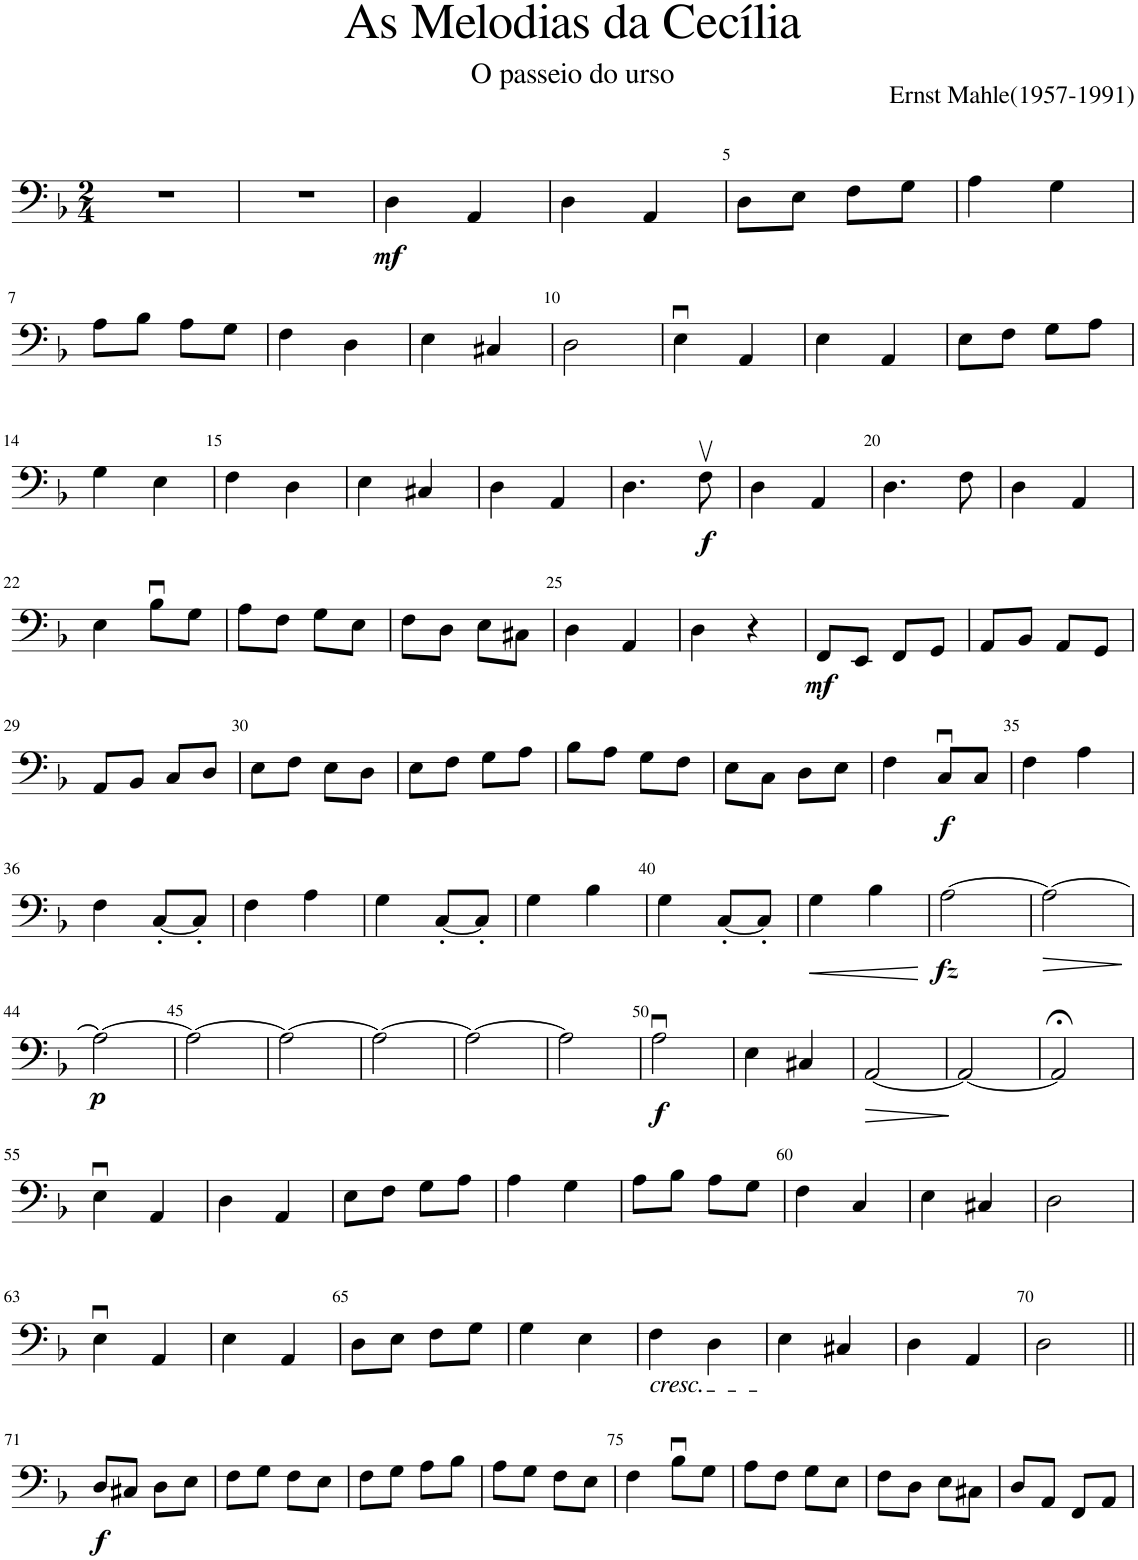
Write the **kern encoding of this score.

**kern	**dynam
*part1	*part1
*staff1	*staff1
*I"Contrabass	*
*I'Cb.	*
*clefF4	*
*Trd7c12	*
*k[b-]	*
*M2/4	*
=1	=1
2r	.
=2	=2
2r	.
=3	=3
!	!LO:DY:b
4D\	mf
4AA/	.
=4	=4
4D\	.
4AA/	.
=5	=5
8D\L	.
8E\J	.
8F\L	.
8G\J	.
=6	=6
4A\	.
4G\	.
!!LO:LB:g=z
=7	=7
8A\L	.
8B-\J	.
8A\L	.
8G\J	.
=8	=8
4F\	.
4D\	.
=9	=9
4E\	.
4C#X/	.
=10	=10
2D\	.
=11	=11
4Eu\	.
4AA/	.
=12	=12
4E\	.
4AA/	.
=13	=13
8E\L	.
8F\J	.
8G\L	.
8A\J	.
!!LO:LB:g=z
=14	=14
4G\	.
4E\	.
=15	=15
4F\	.
4D\	.
=16	=16
4E\	.
4C#X/	.
=17	=17
4D\	.
4AA/	.
=18	=18
4.D\	.
!	!LO:DY:b
8Fv\	f
=19	=19
4D\	.
4AA/	.
=20	=20
4.D\	.
8F\	.
=21	=21
4D\	.
4AA/	.
!!LO:LB:g=z
=22	=22
4E\	.
8B-u\L	.
8G\J	.
=23	=23
8A\L	.
8F\J	.
8G\L	.
8E\J	.
=24	=24
8F\L	.
8D\J	.
8E\L	.
8C#X\J	.
=25	=25
4D\	.
4AA/	.
=26	=26
4D\	.
4r	.
=27	=27
!	!LO:DY:b
8FF/L	mf
8EE/J	.
8FF/L	.
8GG/J	.
=28	=28
8AA/L	.
8BB-/J	.
8AA/L	.
8GG/J	.
!!LO:LB:g=z
=29	=29
8AA/L	.
8BB-/J	.
8C/L	.
8D/J	.
=30	=30
8E\L	.
8F\J	.
8E\L	.
8D\J	.
=31	=31
8E\L	.
8F\J	.
8G\L	.
8A\J	.
=32	=32
8B-\L	.
8A\J	.
8G\L	.
8F\J	.
=33	=33
8E\L	.
8C\J	.
8D\L	.
8E\J	.
=34	=34
4F\	.
!	!LO:DY:b
8Cu/L	f
8C/J	.
=35	=35
4F\	.
4A\	.
!!LO:LB:g=z
=36	=36
4F\	.
[8C'/L	.
8C'/J]	.
=37	=37
4F\	.
4A\	.
=38	=38
4G\	.
[8C'/L	.
8C'/J]	.
=39	=39
4G\	.
4B-\	.
=40	=40
4G\	.
[8C'/L	.
8C'/J]	.
=41	=41
!	!LO:HP:b
4G\	<
4B-\	.
.	[
=42	=42
!	!LO:DY:b
[2A\	fz
=43	=43
!	!LO:HP:b
2A\_	>
.	]
!!LO:LB:g=z
=44	=44
!	!LO:DY:b
2A\_	p
=45	=45
2A\_	.
=46	=46
2A\_	.
=47	=47
2A\_	.
=48	=48
2A\_	.
=49	=49
2A\]	.
=50	=50
!	!LO:DY:b
2Au\	f
=51	=51
4E\	.
4C#X/	.
=52	=52
!	!LO:HP:b
[2AA/	>
.	]
=53	=53
2AA/_	.
=54	=54
2AA;</]	.
!!LO:LB:g=z
=55	=55
4Eu\	.
4AA/	.
=56	=56
4D\	.
4AA/	.
=57	=57
8E\L	.
8F\J	.
8G\L	.
8A\J	.
=58	=58
4A\	.
4G\	.
=59	=59
8A\L	.
8B-\J	.
8A\L	.
8G\J	.
=60	=60
4F\	.
4C/	.
=61	=61
4E\	.
4C#X/	.
=62	=62
2D\	.
!!LO:LB:g=z
=63	=63
4Eu\	.
4AA/	.
=64	=64
4E\	.
4AA/	.
=65	=65
8D\L	.
8E\J	.
8F\L	.
8G\J	.
=66	=66
4G\	.
4E\	.
=67	=67
!LO:TX:b:i:t=cresc.	!
4F\	.
4D\	.
=68	=68
4E\	.
4C#X/	.
=69	=69
4D\	.
4AA/	.
=70	=70
2D\	.
!!LO:LB:g=z
=71||	=71||
!	!LO:DY:b
8D/L	f
8C#X/J	.
8D\L	.
8E\J	.
=72	=72
8F\L	.
8G\J	.
8F\L	.
8E\J	.
=73	=73
8F\L	.
8G\J	.
8A\L	.
8B-\J	.
=74	=74
8A\L	.
8G\J	.
8F\L	.
8E\J	.
=75	=75
4F\	.
8B-u\L	.
8G\J	.
=76	=76
8A\L	.
8F\J	.
8G\L	.
8E\J	.
=77	=77
8F\L	.
8D\J	.
8E\L	.
8C#X\J	.
=78	=78
8D/L	.
8AA/J	.
8FF/L	.
8AA/J	.
=	=
*-	*-
